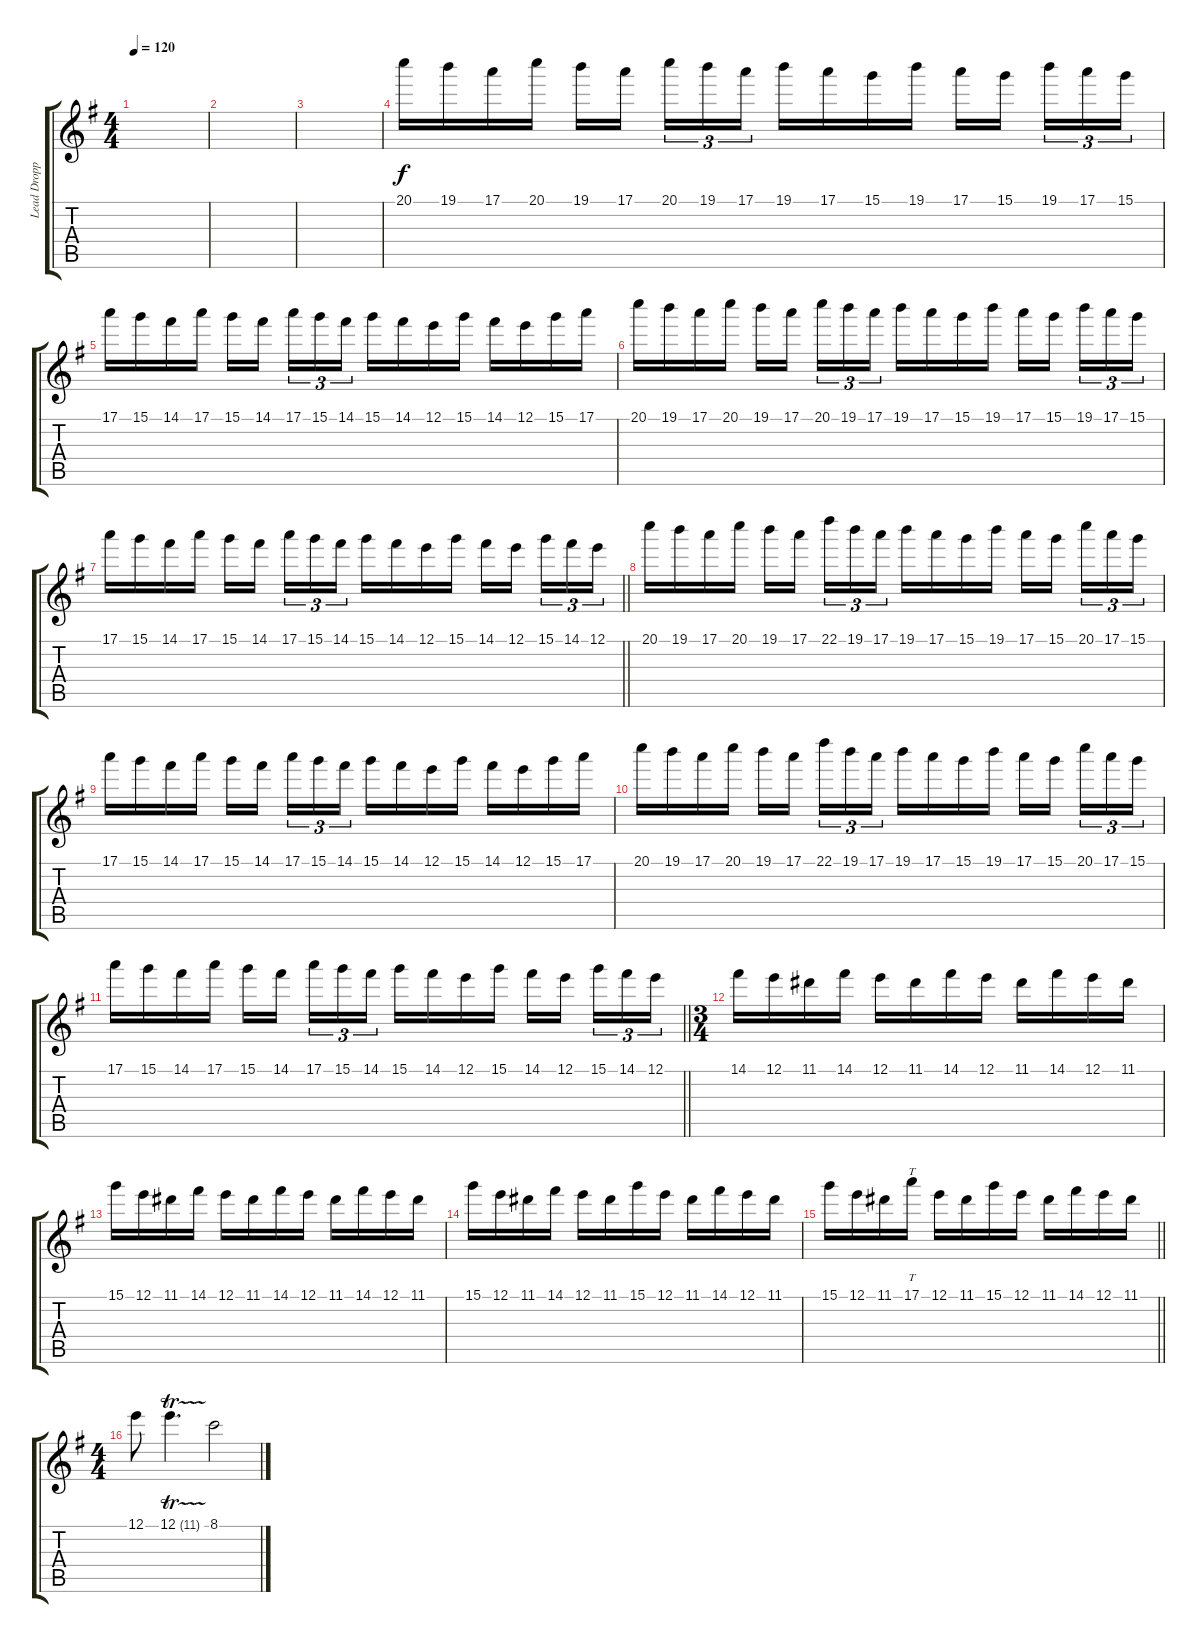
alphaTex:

\track ("Lead Dropped D " "Lead Dropp") {instrument distortionguitar}
\staff {score tabs}
\tuning (E4 B3 G3 D3 A2 D2) {hide}
\ts (4 4)
\tempo 120
\clef g2
\ks eminor
|
|
|
20.1.16 19.1.16 17.1.16 20.1.16 19.1.16 17.1.16{beam splitsecondary} 20.1.16{tu (3 2)} 19.1.16{tu (3 2)} 17.1.16{tu (3 2)} 19.1.16 17.1.16 15.1.16 19.1.16 17.1.16 15.1.16{beam splitsecondary} 19.1.16{tu (3 2)} 17.1.16{tu (3 2)} 15.1.16{tu (3 2)} |
17.1.16 15.1.16 14.1.16 17.1.16 15.1.16 14.1.16{beam splitsecondary} 17.1.16{tu (3 2)} 15.1.16{tu (3 2)} 14.1.16{tu (3 2)} 15.1.16 14.1.16 12.1.16 15.1.16 14.1.16 12.1.16 15.1.16 17.1.16 |
20.1.16 19.1.16 17.1.16 20.1.16 19.1.16 17.1.16{beam splitsecondary} 20.1.16{tu (3 2)} 19.1.16{tu (3 2)} 17.1.16{tu (3 2)} 19.1.16 17.1.16 15.1.16 19.1.16 17.1.16 15.1.16{beam splitsecondary} 19.1.16{tu (3 2)} 17.1.16{tu (3 2)} 15.1.16{tu (3 2)} |
\barLineRight lightlight
17.1.16 15.1.16 14.1.16 17.1.16 15.1.16 14.1.16{beam splitsecondary} 17.1.16{tu (3 2)} 15.1.16{tu (3 2)} 14.1.16{tu (3 2)} 15.1.16 14.1.16 12.1.16 15.1.16 14.1.16 12.1.16{beam splitsecondary} 15.1.16{tu (3 2)} 14.1.16{tu (3 2)} 12.1.16{tu (3 2)} |
20.1.16 19.1.16 17.1.16 20.1.16 19.1.16 17.1.16{beam splitsecondary} 22.1.16{tu (3 2)} 19.1.16{tu (3 2)} 17.1.16{tu (3 2)} 19.1.16 17.1.16 15.1.16 19.1.16 17.1.16 15.1.16{beam splitsecondary} 20.1.16{tu (3 2)} 17.1.16{tu (3 2)} 15.1.16{tu (3 2)} |
17.1.16 15.1.16 14.1.16 17.1.16 15.1.16 14.1.16{beam splitsecondary} 17.1.16{tu (3 2)} 15.1.16{tu (3 2)} 14.1.16{tu (3 2)} 15.1.16 14.1.16 12.1.16 15.1.16 14.1.16 12.1.16 15.1.16 17.1.16 |
20.1.16 19.1.16 17.1.16 20.1.16 19.1.16 17.1.16{beam splitsecondary} 22.1.16{tu (3 2)} 19.1.16{tu (3 2)} 17.1.16{tu (3 2)} 19.1.16 17.1.16 15.1.16 19.1.16 17.1.16 15.1.16{beam splitsecondary} 20.1.16{tu (3 2)} 17.1.16{tu (3 2)} 15.1.16{tu (3 2)} |
\barLineRight lightlight
17.1.16 15.1.16 14.1.16 17.1.16 15.1.16 14.1.16{beam splitsecondary} 17.1.16{tu (3 2)} 15.1.16{tu (3 2)} 14.1.16{tu (3 2)} 15.1.16 14.1.16 12.1.16 15.1.16 14.1.16 12.1.16{beam splitsecondary} 15.1.16{tu (3 2)} 14.1.16{tu (3 2)} 12.1.16{tu (3 2)} |
\ts (3 4)
14.1.16 12.1.16 11.1.16 14.1.16 12.1.16 11.1.16 14.1.16 12.1.16 11.1.16 14.1.16 12.1.16 11.1.16 |
15.1.16 12.1.16 11.1.16 14.1.16 12.1.16 11.1.16 14.1.16 12.1.16 11.1.16 14.1.16 12.1.16 11.1.16 |
15.1.16 12.1.16 11.1.16 14.1.16 12.1.16 11.1.16 15.1.16 12.1.16 11.1.16 14.1.16 12.1.16 11.1.16 |
\barLineRight lightlight
15.1.16 12.1.16 11.1.16 17.1.16{tt} 12.1.16 11.1.16 15.1.16 12.1.16 11.1.16 14.1.16 12.1.16 11.1.16 |
\ts (4 4)
\section ("" "")
12.1.8 12.1{tr (11 32)}.4{d} 8.1.2
